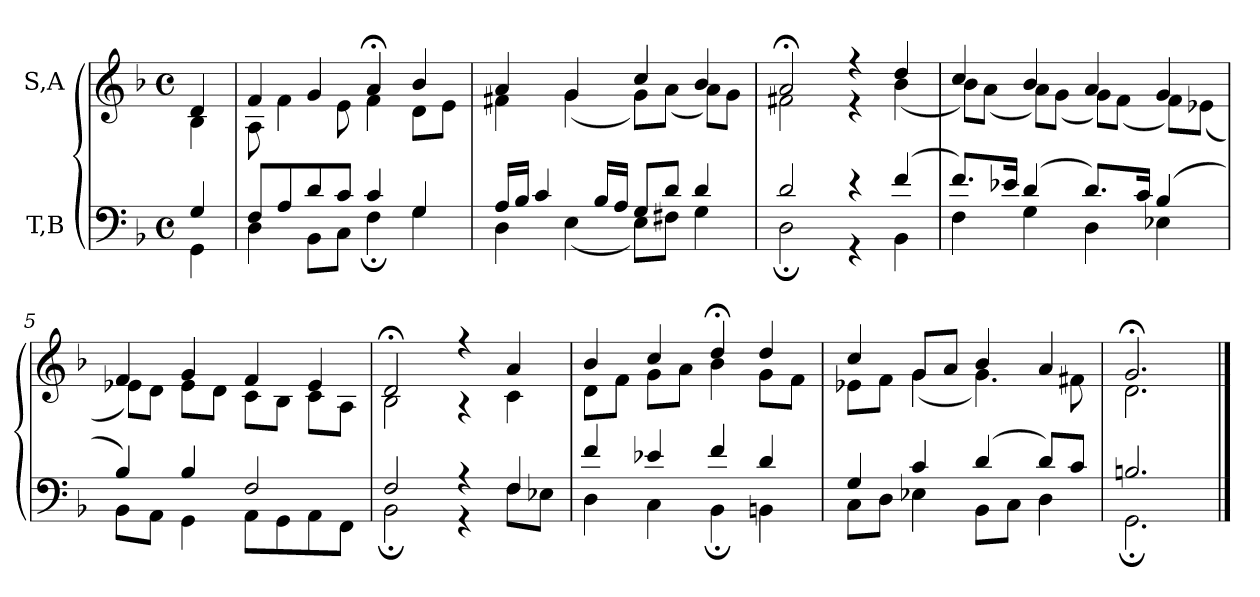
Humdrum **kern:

**kern	**kern
*part2	*part1
*staff2	*staff1
*I"T,B	*I"S,A
*clefF4	*clefG2
*k[b-]	*k[b-]
*M4/4	*M4/4
*met(c)	*met(c)
=	=
*^	*^
4G	4GG	4d	4B-
=1	=1	=1	=1
8FL	4D	4f	8A
8A	.	.	4f
8d	8BB-L	4g	.
8cJ	8CJ	.	8e
4c	4F;	4a;<	4f
4G	4G	4b-	8dL
.	.	.	8eJ
=2	=2	=2	=2
16ALL	4D	4a	4f#X
16B-JJ	.	.	.
4c	.	.	.
.	(<4E	4g	(<4g
16B-LL	.	.	.
16AJJ	.	.	.
8GL	8EL)	4cc	8gL)
8dJ	8F#XJ	.	(<8aJ
4d	4G	4b-	8aL)
.	.	.	8gJ
=3	=3	=3	=3
2d	2D;	2a;<	2f#X
4r	4r	4r	4r
(>4f	4BB-	4dd	(<4b-
=4	=4	=4	=4
8.fL)	4F	4cc	8b-L)
.	.	.	(<8aJ
16e-XJk	.	.	.
(>4d	4G	4b-	8aL)
.	.	.	(<8gJ
8.dL)	4D	4a	8gL)
.	.	.	(<8fJ
16cJk	.	.	.
(>4B-	4E-X	4g	8fL)
.	.	.	(<8e-XJ
=5	=5	=5	=5
4B-)	8BB-L	4f	8e-XL)
.	8AAJ	.	8dJ
4B-	4GG	4g	8e-L
.	.	.	8dJ
2F	8AAL	4f	8cL
.	8GG	.	8B-J
.	8AA	4e-	8cL
.	8FFJ	.	8AJ
=6	=6	=6	=6
2F	2BB-;	2d;<	2B-
4r	4r	4r	4r
4F	8FL	4a	4c
.	8E-XJ	.	.
=7	=7	=7	=7
4f	4D	4b-	8dL
.	.	.	8fJ
4e-X	4C	4cc	8gL
.	.	.	8aJ
4f	4BB-;	4dd;<	4b-
4d	4BBn	4dd	8gL
.	.	.	8fJ
=8	=8	=8	=8
4G	8CL	4cc	8e-XL
.	8DJ	.	8fJ
4c	4E-X	8gL	(<4g
.	.	8aJ	.
(>4d	8BB-L	4b-	4.g)
.	8CJ	.	.
8dL)	4D	4a	.
8cJ	.	.	8f#X
=9	=9	=9	=9
2.Bn	2.GG;	2.g;<	2.d
*v	*v	*	*
*	*v	*v
==	==
*-	*-
